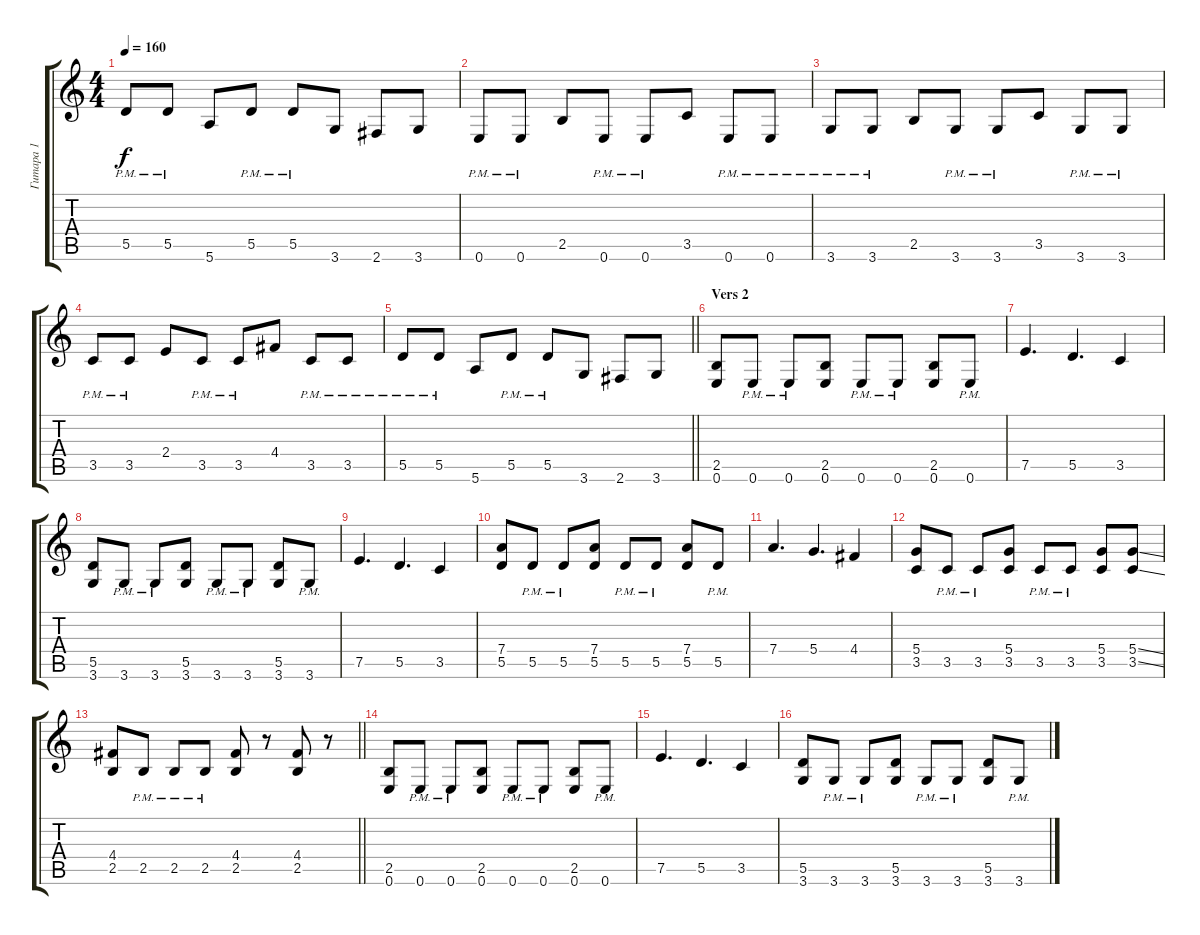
\track ("Гитара 1" "Гитара 1") {instrument distortionguitar}
\staff {score tabs}
\tuning (E4 B3 G3 D3 A2 E2) {hide}
\ts (4 4)
\tempo 160
\clef g2
\ks c
5.5{pm}.8{dy f} 5.5{pm}.8 5.6.8 5.5{pm}.8 5.5{pm}.8 3.6.8 2.6.8 3.6.8 |
0.6{pm}.8 0.6{pm}.8 2.5.8 0.6{pm}.8 0.6{pm}.8 3.5.8 0.6{pm}.8 0.6{pm}.8 |
3.6{pm}.8 3.6{pm}.8 2.5.8 3.6{pm}.8 3.6{pm}.8 3.5.8 3.6{pm}.8 3.6{pm}.8 |
3.5{pm}.8 3.5{pm}.8 2.4.8 3.5{pm}.8 3.5{pm}.8 4.4.8 3.5{pm}.8 3.5{pm}.8 |
\barLineRight lightlight
5.5{pm}.8 5.5{pm}.8 5.6.8 5.5{pm}.8 5.5{pm}.8 3.6.8 2.6.8 3.6.8 |
\section ("" "Vers 2")
(2.5 0.6).8 0.6{pm}.8 0.6{pm}.8 (2.5 0.6).8 0.6{pm}.8 0.6{pm}.8 (2.5 0.6).8 0.6{pm}.8 |
7.5.4{d} 5.5.4{d} 3.5.4 |
(5.5 3.6).8 3.6{pm}.8 3.6{pm}.8 (5.5 3.6).8 3.6{pm}.8 3.6{pm}.8 (5.5 3.6).8 3.6{pm}.8 |
7.5.4{d} 5.5.4{d} 3.5.4 |
(7.4 5.5).8 5.5{pm}.8 5.5{pm}.8 (7.4 5.5).8 5.5{pm}.8 5.5{pm}.8 (7.4 5.5).8 5.5{pm}.8 |
7.4.4{d} 5.4.4{d} 4.4.4 |
(5.4 3.5).8 3.5{pm}.8 3.5{pm}.8 (5.4 3.5).8 3.5{pm}.8 3.5{pm}.8 (5.4 3.5).8 (5.4{ss} 3.5{ss}).8 |
\barLineRight lightlight
(4.4 2.5).8 2.5{pm}.8 2.5{pm}.8 2.5{pm}.8 (4.4 2.5).8 r.8 (4.4 2.5).8 r.8 |
(2.5 0.6).8 0.6{pm}.8 0.6{pm}.8 (2.5 0.6).8 0.6{pm}.8 0.6{pm}.8 (2.5 0.6).8 0.6{pm}.8 |
7.5.4{d} 5.5.4{d} 3.5.4 |
(5.5 3.6).8 3.6{pm}.8 3.6{pm}.8 (5.5 3.6).8 3.6{pm}.8 3.6{pm}.8 (5.5 3.6).8 3.6{pm}.8
